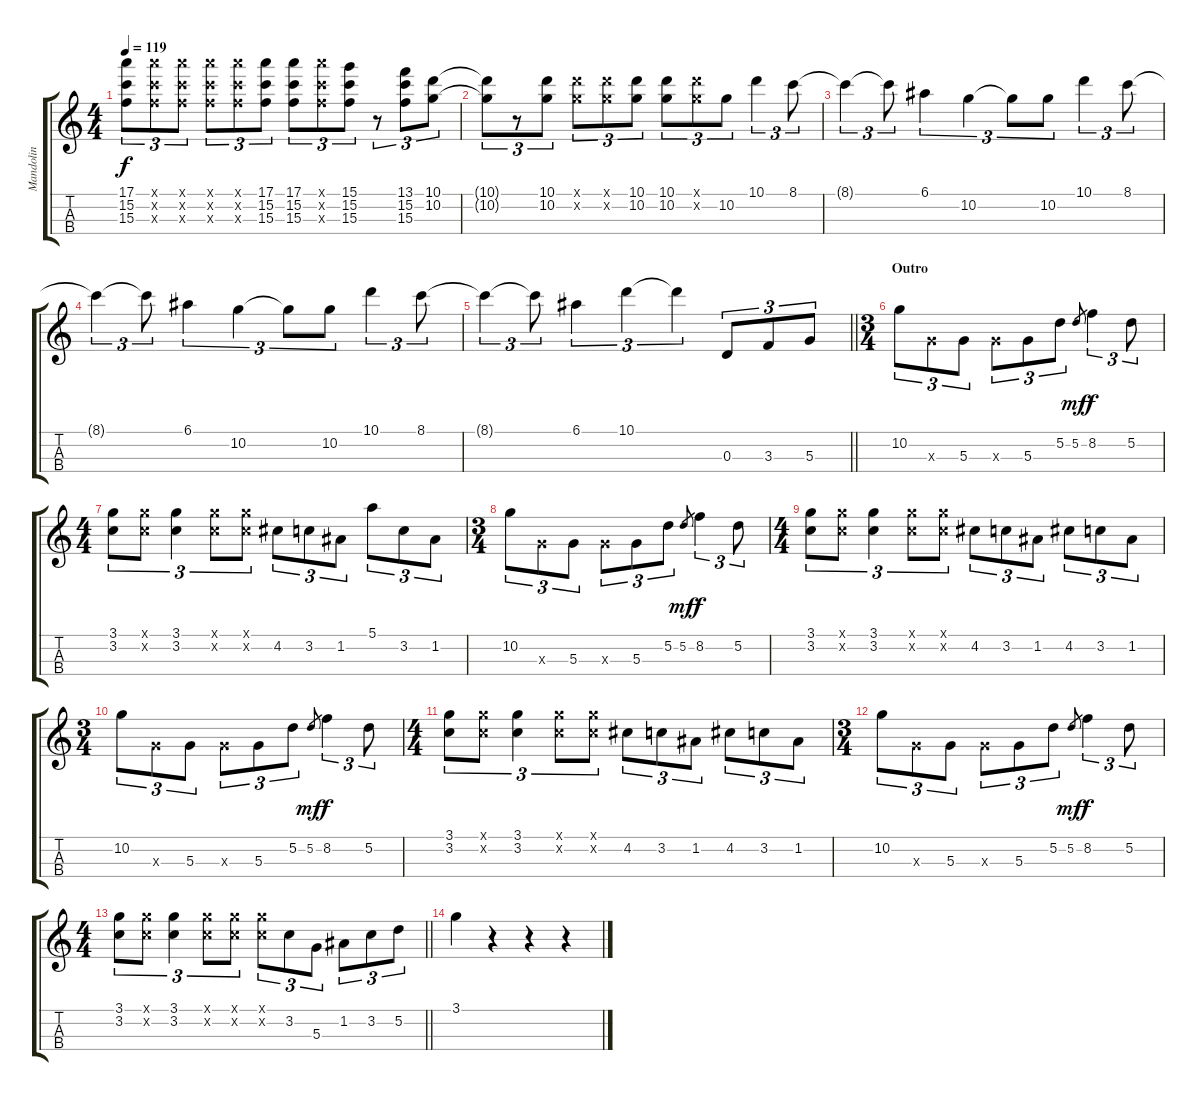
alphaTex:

\track ("Mandolin" "Mandolin") {instrument acousticguitarsteel}
\staff {score tabs}
\tuning (E4 A3 D3 G2) {hide}
\ts (4 4)
\tempo 119
\clef g2
\ks c
(17.1 15.2 15.3).8{tu (3 2) dy f} (17.1{x} 15.2{x} 15.3{x}).8{tu (3 2)} (17.1{x} 15.2{x} 15.3{x}).8{tu (3 2)} (17.1{x} 15.2{x} 15.3{x}).8{tu (3 2)} (17.1{x} 15.2{x} 15.3{x}).8{tu (3 2)} (17.1 15.2 15.3).8{tu (3 2)} (17.1 15.2 15.3).8{tu (3 2)} (17.1{x} 15.2{x} 15.3{x}).8{tu (3 2)} (15.1 15.2 15.3).8{tu (3 2)} r.8{tu (3 2)} (13.1 15.2 15.3).8{tu (3 2)} (10.1 10.2).8{tu (3 2)} |
(10.1{t} 10.2{t}).8{tu (3 2)} r.8{tu (3 2)} (10.1 10.2).8{tu (3 2)} (10.1{x} 10.2{x}).8{tu (3 2)} (10.1{x} 10.2{x}).8{tu (3 2)} (10.1 10.2).8{tu (3 2)} (10.1 10.2).8{tu (3 2)} (10.1{x} 10.2{x}).8{tu (3 2)} 10.2.8{tu (3 2) volume 13 instrument distortionguitar} 10.1.4{tu (3 2)} 8.1.8{tu (3 2)} |
8.1{t}.4{tu (3 2)} 8.1{t}.8{tu (3 2)} 6.1.4{tu (3 2)} 10.2.4{tu (3 2)} 10.2{t}.8{tu (3 2)} 10.2.8{tu (3 2)} 10.1.4{tu (3 2)} 8.1.8{tu (3 2)} |
8.1{t}.4{tu (3 2)} 8.1{t}.8{tu (3 2)} 6.1.4{tu (3 2)} 10.2.4{tu (3 2)} 10.2{t}.8{tu (3 2)} 10.2.8{tu (3 2)} 10.1.4{tu (3 2)} 8.1.8{tu (3 2)} |
\barLineRight lightlight
8.1{t}.4{tu (3 2)} 8.1{t}.8{tu (3 2)} 6.1.4{tu (3 2)} 10.1.4{tu (3 2)} 10.1{t}.4{tu (3 2)} 0.3.8{tu (3 2)} 3.3.8{tu (3 2)} 5.3.8{tu (3 2)} |
\ts (3 4)
\section ("" "Outro")
10.2.8{tu (3 2) volume 10 instrument acousticguitarsteel} 5.3{x}.8{tu (3 2)} 5.3.8{tu (3 2)} 5.3{x}.8{tu (3 2)} 5.3.8{tu (3 2)} 5.2.8{tu (3 2)} 5.2.8{gr dy mf} 8.2.4{tu (3 2) dy f} 5.2.8{tu (3 2)} |
\ts (4 4)
(3.1 3.2).8{tu (3 2)} (3.1{x} 3.2{x}).8{tu (3 2)} (3.1 3.2).4{tu (3 2)} (3.1{x} 3.2{x}).8{tu (3 2)} (3.1{x} 3.2{x}).8{tu (3 2)} 4.2.8{tu (3 2)} 3.2.8{tu (3 2)} 1.2.8{tu (3 2)} 5.1.8{tu (3 2)} 3.2.8{tu (3 2)} 1.2.8{tu (3 2)} |
\ts (3 4)
10.2.8{tu (3 2)} 5.3{x}.8{tu (3 2)} 5.3.8{tu (3 2)} 5.3{x}.8{tu (3 2)} 5.3.8{tu (3 2)} 5.2.8{tu (3 2)} 5.2.8{gr dy mf} 8.2.4{tu (3 2) dy f} 5.2.8{tu (3 2)} |
\ts (4 4)
(3.1 3.2).8{tu (3 2)} (3.1{x} 3.2{x}).8{tu (3 2)} (3.1 3.2).4{tu (3 2)} (3.1{x} 3.2{x}).8{tu (3 2)} (3.1{x} 3.2{x}).8{tu (3 2)} 4.2.8{tu (3 2)} 3.2.8{tu (3 2)} 1.2.8{tu (3 2)} 4.2.8{tu (3 2)} 3.2.8{tu (3 2)} 1.2.8{tu (3 2)} |
\ts (3 4)
10.2.8{tu (3 2)} 5.3{x}.8{tu (3 2)} 5.3.8{tu (3 2)} 5.3{x}.8{tu (3 2)} 5.3.8{tu (3 2)} 5.2.8{tu (3 2)} 5.2.8{gr dy mf} 8.2.4{tu (3 2) dy f} 5.2.8{tu (3 2)} |
\ts (4 4)
(3.1 3.2).8{tu (3 2)} (3.1{x} 3.2{x}).8{tu (3 2)} (3.1 3.2).4{tu (3 2)} (3.1{x} 3.2{x}).8{tu (3 2)} (3.1{x} 3.2{x}).8{tu (3 2)} 4.2.8{tu (3 2)} 3.2.8{tu (3 2)} 1.2.8{tu (3 2)} 4.2.8{tu (3 2)} 3.2.8{tu (3 2)} 1.2.8{tu (3 2)} |
\ts (3 4)
10.2.8{tu (3 2)} 5.3{x}.8{tu (3 2)} 5.3.8{tu (3 2)} 5.3{x}.8{tu (3 2)} 5.3.8{tu (3 2)} 5.2.8{tu (3 2)} 5.2.8{gr dy mf} 8.2.4{tu (3 2) dy f} 5.2.8{tu (3 2)} |
\ts (4 4)
\barLineRight lightlight
(3.1 3.2).8{tu (3 2)} (3.1{x} 3.2{x}).8{tu (3 2)} (3.1 3.2).4{tu (3 2)} (3.1{x} 3.2{x}).8{tu (3 2)} (3.1{x} 3.2{x}).8{tu (3 2)} (3.1{x} 3.2{x}).8{tu (3 2)} 3.2.8{tu (3 2)} 5.3.8{tu (3 2)} 1.2.8{tu (3 2)} 3.2.8{tu (3 2)} 5.2.8{tu (3 2)} |
3.1.4 r.4 r.4 r.4
